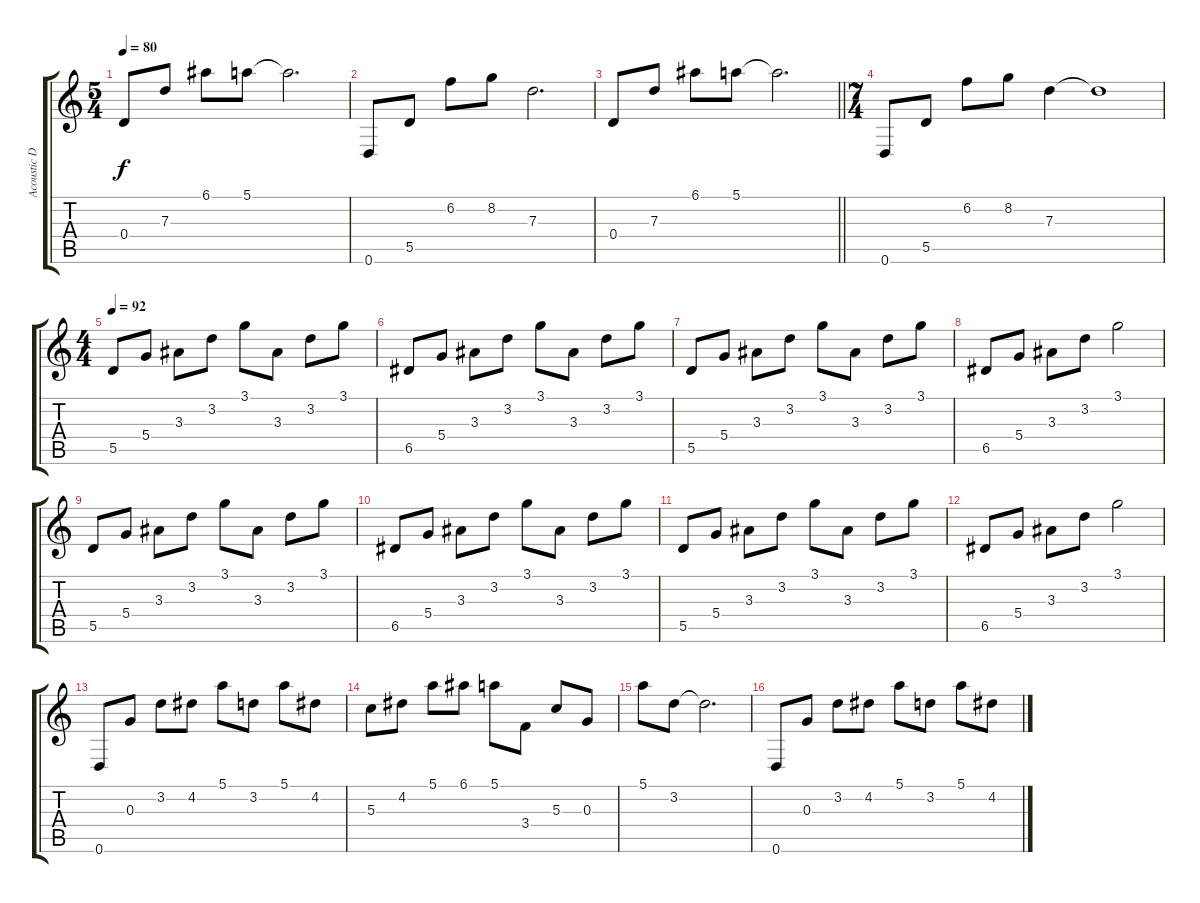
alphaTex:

\track ("Acoustic Drop D" "Acoustic D") {instrument acousticguitarsteel}
\staff {score tabs}
\tuning (E4 B3 G3 D3 A2 D2) {hide}
\ts (5 4)
\tempo 80
\clef g2
\ks c
0.4.8{dy f instrument acousticguitarsteel} 7.3.8 6.1.8 5.1.8 5.1{t}.2{d} |
0.6.8 5.5.8 6.2.8 8.2.8 7.3.2{d} |
\barLineRight lightlight
0.4.8 7.3.8 6.1.8 5.1.8 5.1{t}.2{d} |
\ts (7 4)
0.6.8 5.5.8 6.2.8 8.2.8 7.3.4 7.3{t}.1 |
\ts (4 4)
\tempo 92
5.5.8 5.4.8 3.3.8 3.2.8 3.1.8 3.3.8 3.2.8 3.1.8 |
6.5.8 5.4.8 3.3.8 3.2.8 3.1.8 3.3.8 3.2.8 3.1.8 |
5.5.8 5.4.8 3.3.8 3.2.8 3.1.8 3.3.8 3.2.8 3.1.8 |
6.5.8 5.4.8 3.3.8 3.2.8 3.1.2 |
5.5.8 5.4.8 3.3.8 3.2.8 3.1.8 3.3.8 3.2.8 3.1.8 |
6.5.8 5.4.8 3.3.8 3.2.8 3.1.8 3.3.8 3.2.8 3.1.8 |
5.5.8 5.4.8 3.3.8 3.2.8 3.1.8 3.3.8 3.2.8 3.1.8 |
6.5.8 5.4.8 3.3.8 3.2.8 3.1.2 |
0.6.8 0.3.8 3.2.8 4.2.8 5.1.8 3.2.8 5.1.8 4.2.8 |
5.3.8 4.2.8 5.1.8 6.1.8 5.1.8 3.4.8 5.3.8 0.3.8 |
5.1.8 3.2.8 3.2{t}.2{d} |
0.6.8 0.3.8 3.2.8 4.2.8 5.1.8 3.2.8 5.1.8 4.2.8
